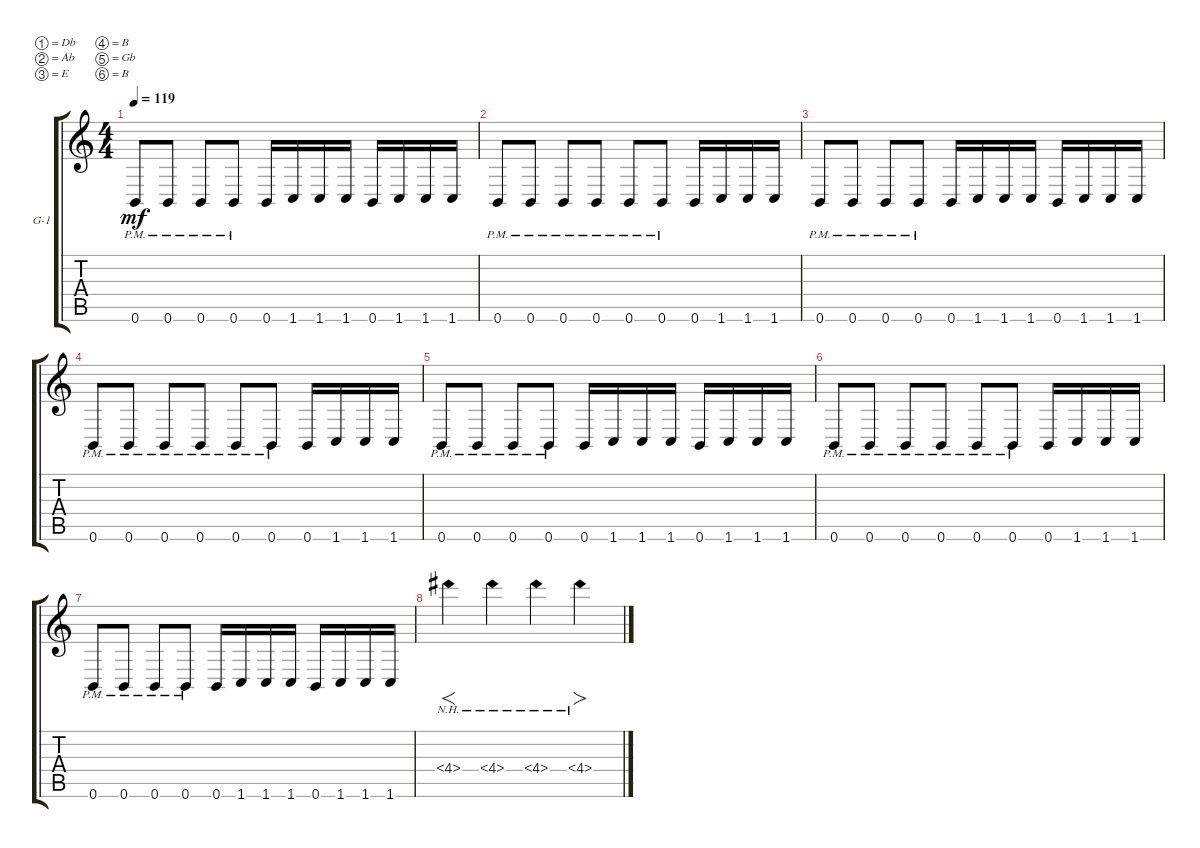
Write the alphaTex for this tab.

\defaultSystemsLayout 4
\bracketExtendMode groupsimilarinstruments
\firstSystemTrackNameOrientation horizontal
\otherSystemsTrackNameOrientation horizontal
\track ("Guitar 1" "G-1") {instrument distortionguitar}
\staff {score tabs}
\tuning (Db4 Ab3 E3 B2 Gb2 B1)
\ts (4 4)
\tempo 119
\clef g2
\ks c
0.6{pm}.8{dy mf} 0.6{pm}.8 0.6{pm}.8 0.6{pm}.8 0.6.16 1.6.16 1.6.16 1.6.16 0.6.16 1.6.16 1.6.16 1.6.16 |
0.6{pm}.8 0.6{pm}.8 0.6{pm}.8 0.6{pm}.8 0.6{pm}.8 0.6{pm}.8 0.6.16 1.6.16 1.6.16 1.6.16 |
0.6{pm}.8 0.6{pm}.8 0.6{pm}.8 0.6{pm}.8 0.6.16 1.6.16 1.6.16 1.6.16 0.6.16 1.6.16 1.6.16 1.6.16 |
0.6{pm}.8 0.6{pm}.8 0.6{pm}.8 0.6{pm}.8 0.6{pm}.8 0.6{pm}.8 0.6.16 1.6.16 1.6.16 1.6.16 |
0.6{pm}.8 0.6{pm}.8 0.6{pm}.8 0.6{pm}.8 0.6.16 1.6.16 1.6.16 1.6.16 0.6.16 1.6.16 1.6.16 1.6.16 |
0.6{pm}.8 0.6{pm}.8 0.6{pm}.8 0.6{pm}.8 0.6{pm}.8 0.6{pm}.8 0.6.16 1.6.16 1.6.16 1.6.16 |
0.6{pm}.8 0.6{pm}.8 0.6{pm}.8 0.6{pm}.8 0.6.16 1.6.16 1.6.16 1.6.16 0.6.16 1.6.16 1.6.16 1.6.16 |
4.4{nh}.4{f} 4.4{nh}.4 4.4{nh}.4 4.4{nh}.4{fo}
